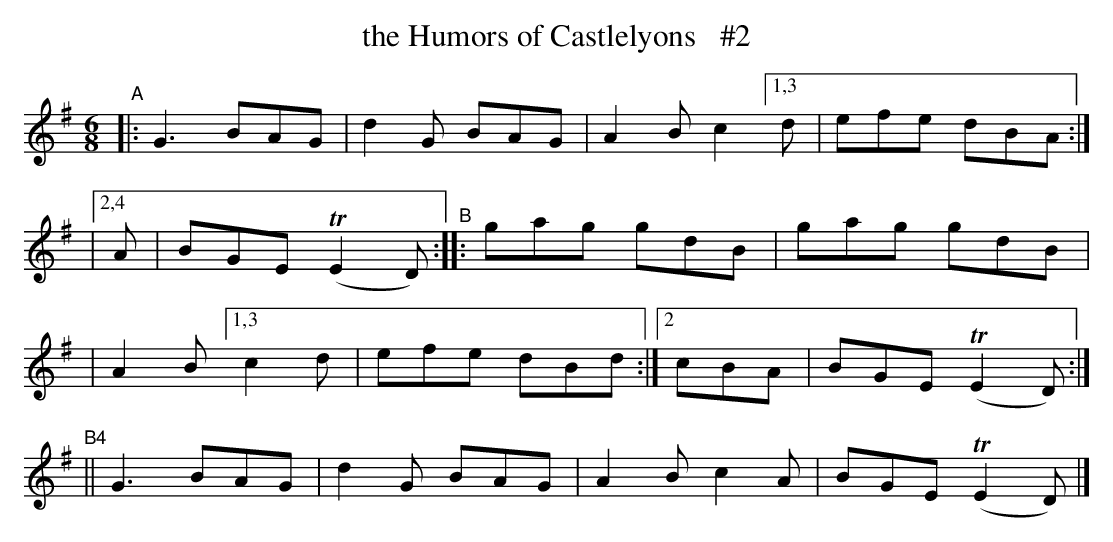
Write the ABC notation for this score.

X:1
T: the Humors of Castlelyons   #2
M: 6/8
L: 1/8
K: G
"^A"\
|: G3 BAG | d2G BAG | A2B c2 [1,3d | efe dBA :|
|[2,4 A | BGE (TE2D) "^B":: gag gdB | gag gdB |
|  A2B [1,3 c2d | efe dBd :|[2 cBA | BGE (TE2D) :|
"^B4"|| G3 BAG | d2G BAG | A2B c2A | BGE (TE2D) |]
